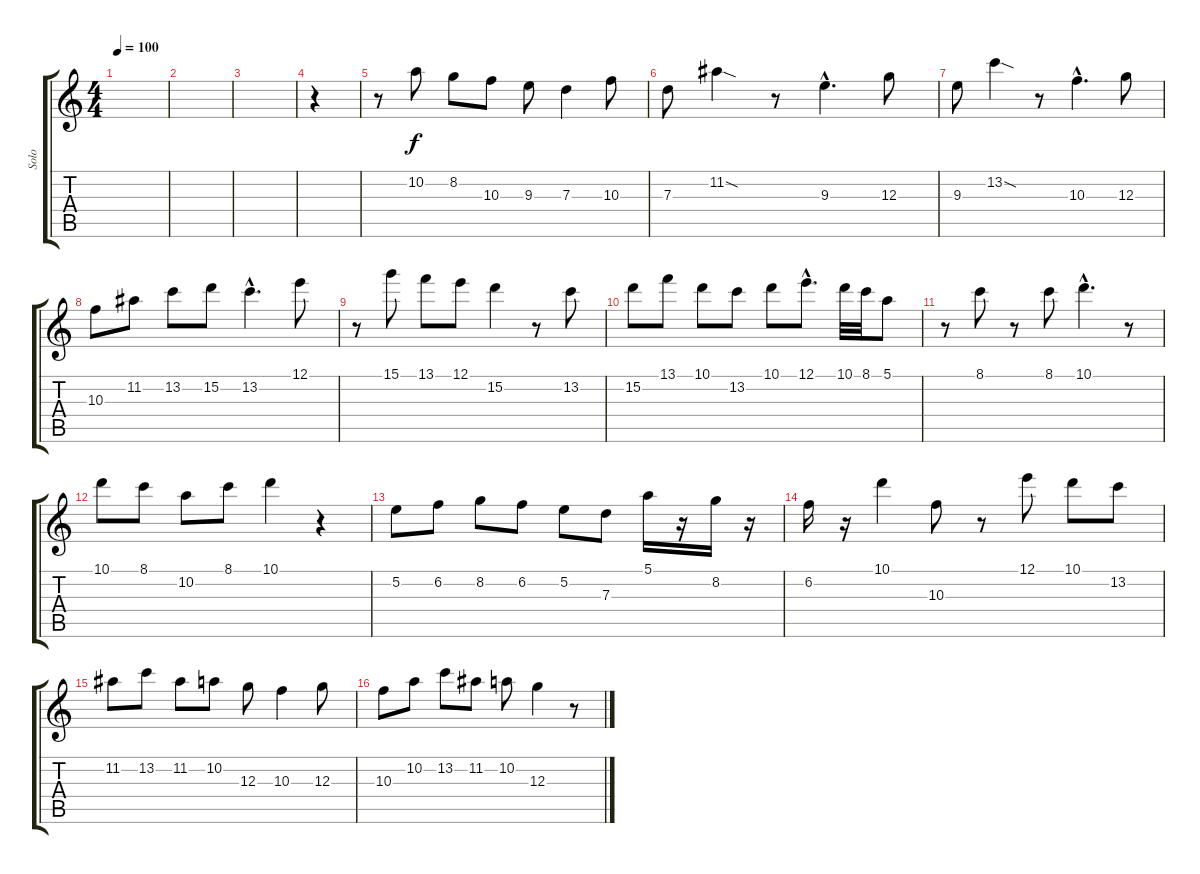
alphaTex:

\track ("Solo" "Solo") {instrument distortionguitar}
\staff {score tabs}
\tuning (E4 B3 G3 D3 A2 E2) {hide}
\ts (4 4)
\tempo 100
\clef g2
\ks c
|
|
|
r.4 |
r.8 10.2.8 8.2.8 10.3.8 9.3.8 7.3.4 10.3.8 |
7.3.8 11.2{sod}.4 r.8 9.3{hac}.4{d} 12.3.8 |
9.3.8 13.2{sod}.4 r.8 10.3{hac}.4{d} 12.3.8 |
10.3.8 11.2.8 13.2.8 15.2.8 13.2{hac}.4{d} 12.1.8 |
r.8 15.1.8 13.1.8 12.1.8 15.2.4 r.8 13.2.8 |
15.2.8 13.1.8 10.1.8 13.2.8 10.1.8 12.1{hac}.8{d} 10.1.32 8.1.32 5.1.8 |
r.8 8.1.8 r.8 8.1.8 10.1{hac}.4{d} r.8 |
10.1.8 8.1.8 10.2.8 8.1.8 10.1.4 r.4 |
5.2.8 6.2.8 8.2.8 6.2.8 5.2.8 7.3.8 5.1.16 r.16 8.2.16 r.16 |
6.2.16 r.16 10.1.4 10.3.8 r.8 12.1.8 10.1.8 13.2.8 |
11.2.8 13.2.8 11.2.8 10.2.8 12.3.8 10.3.4 12.3.8 |
10.3.8 10.2.8 13.2.8 11.2.8 10.2.8 12.3.4 r.8
